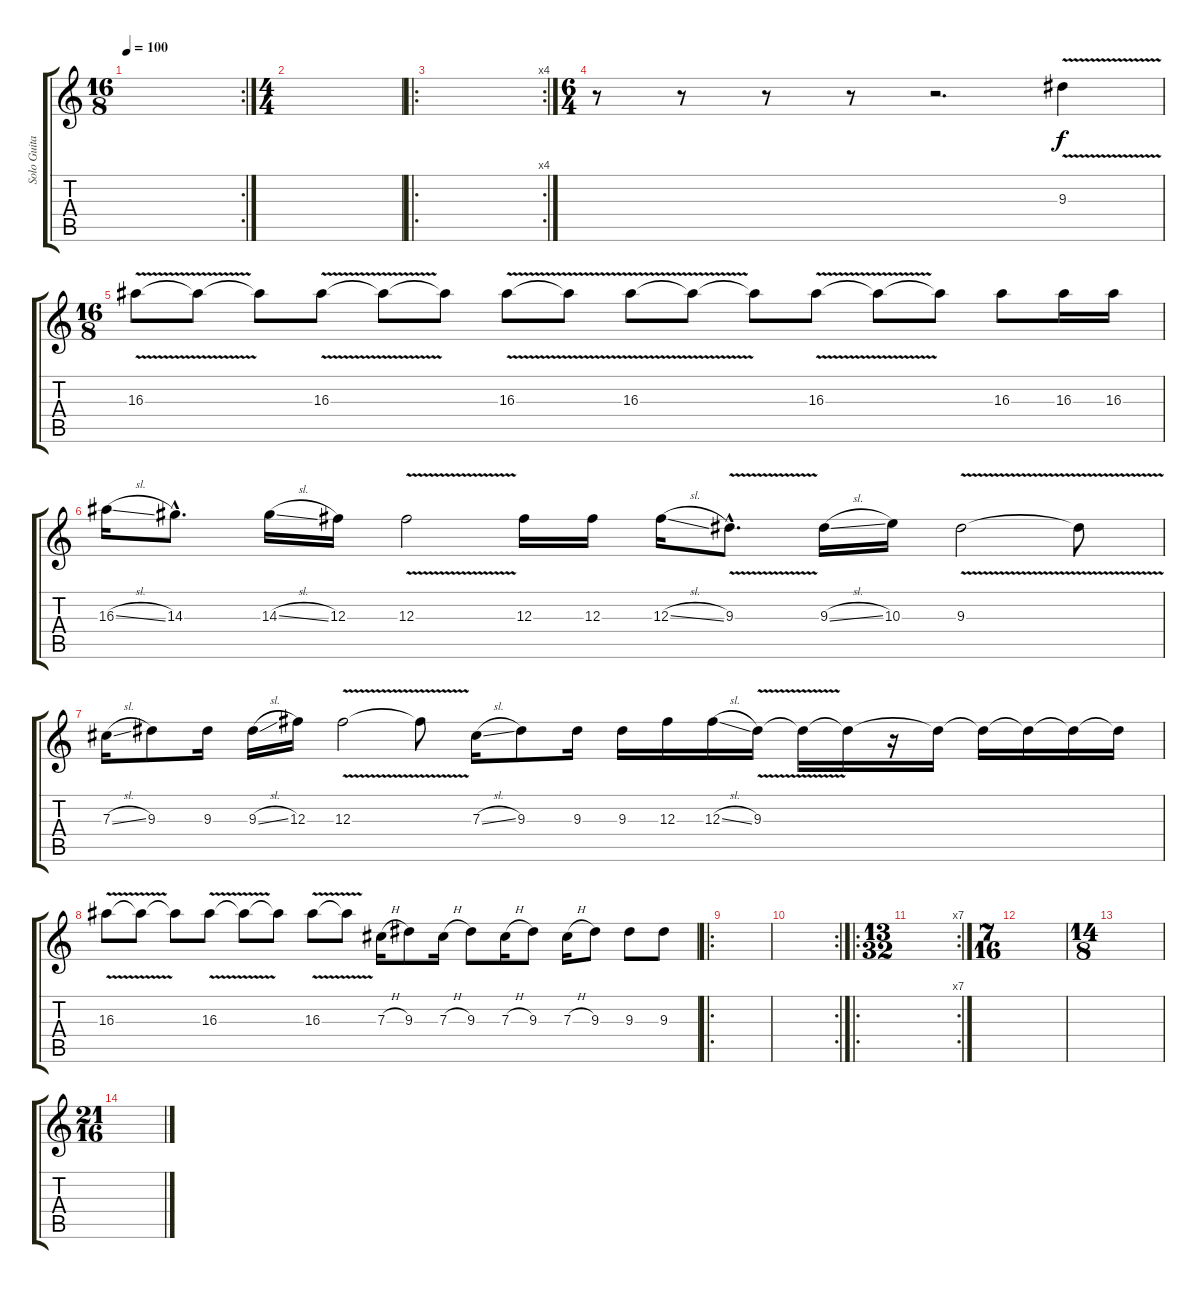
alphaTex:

\track ("Solo Guitar" "Solo Guita") {instrument distortionguitar}
\staff {score tabs}
\tuning (Eb4 Bb3 Gb3 Db3 Ab2 Db2) {hide}
\rc 2
\ts (16 8)
\tempo 100
\clef g2
\ks c
|
\ts (4 4)
|
\ro
\rc 4
|
\ts (6 4)
r.8 r.8 r.8 r.8 r.2{d} 9.3{v}.4 |
\ts (16 8)
16.3{v}.8 16.3{t}.8 16.3{t}.8 16.3{v}.8 16.3{t}.8 16.3{t}.8 16.3{v}.8 16.3{t}.8 16.3{v}.8 16.3{t}.8 16.3{t}.8 16.3{v}.8 16.3{t}.8 16.3{t}.8 16.3.8 16.3.16 16.3.16 |
16.3{sl}.16 14.3{hac}.8{d} 14.3{sl}.16 12.3.16 12.3{v}.2 12.3.16 12.3.16 12.3{sl}.16 9.3{v hac}.8{d} 9.3{sl}.16 10.3.16 9.3{v}.2 9.3{t}.8 |
7.3{sl}.16 9.3.8 9.3.16 9.3{sl}.16 12.3.16 12.3{v}.2 12.3{t}.8 7.3{sl}.16 9.3.8 9.3.16 9.3.16 12.3.16 12.3{sl}.16 9.3{v}.16 9.3{t}.16 9.3{t}.16 r.16 9.3{t}.16 9.3{t}.16 9.3{t}.16 9.3{t}.16 9.3{t}.16 |
16.3{v}.8 16.3{t}.8 16.3{t}.8 16.3{v}.8 16.3{t}.8 16.3{t}.8 16.3{v}.8 16.3{t}.8 7.3{h}.16 9.3.8 7.3{h}.16 9.3.8 7.3{h}.16 9.3.8 7.3{h}.16 9.3.8 9.3.8 9.3.8 |
\ro
|
\rc 2
|
\ro
\rc 7
\ts (13 32)
|
\ts (7 16)
|
\ts (14 8)
|
\ts (21 16)
